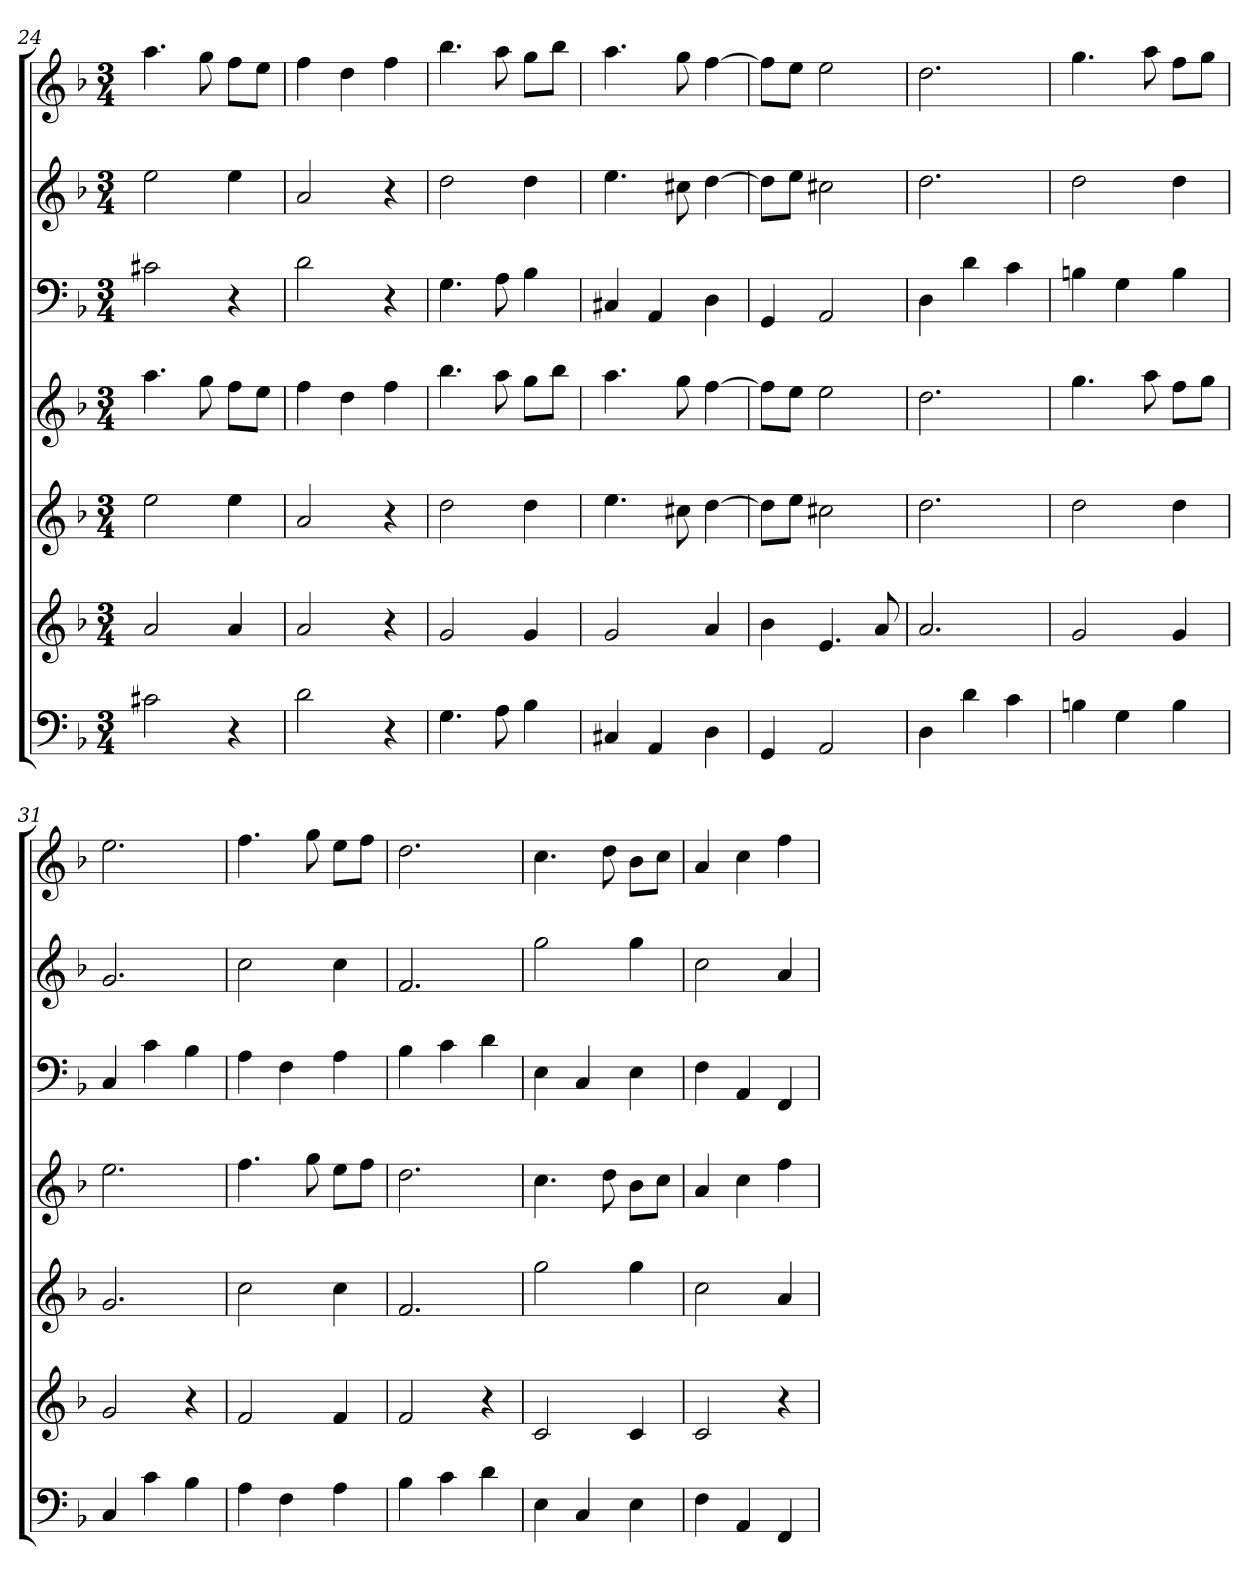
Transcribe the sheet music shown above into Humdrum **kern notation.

**kern	**kern	**kern	**kern	**kern	**kern	**kern
*part7	*part6	*part5	*part4	*part3	*part2	*part1
*staff7	*staff6	*staff5	*staff4	*staff3	*staff2	*staff1
*k[b-]	*k[b-]	*k[b-]	*k[b-]	*k[b-]	*k[b-]	*k[b-]
*F:	*F:	*F:	*F:	*F:	*F:	*F:
*M3/4	*M3/4	*M3/4	*M3/4	*M3/4	*M3/4	*M3/4
=24	=24	=24	=24	=24	=24	=24
2c#X	2a	2ee	4.aa	2c#X	2ee	4.aa
.	.	.	8gg	.	.	8gg
4r	4a	4ee	8ffL	4r	4ee	8ffL
.	.	.	8eeJ	.	.	8eeJ
=25	=25	=25	=25	=25	=25	=25
2d	2a	2a	4ff	2d	2a	4ff
.	.	.	4dd	.	.	4dd
4r	4r	4r	4ff	4r	4r	4ff
=26	=26	=26	=26	=26	=26	=26
4.G	2g	2dd	4.bb-	4.G	2dd	4.bb-
8A	.	.	8aa	8A	.	8aa
4B-	4g	4dd	8ggL	4B-	4dd	8ggL
.	.	.	8bb-J	.	.	8bb-J
=27	=27	=27	=27	=27	=27	=27
4C#X	2g	4.ee	4.aa	4C#X	4.ee	4.aa
4AA	.	.	.	4AA	.	.
.	.	8cc#X	8gg	.	8cc#X	8gg
4D	4a	[4dd	[4ff	4D	[4dd	[4ff
=28	=28	=28	=28	=28	=28	=28
4GG	4b-	8ddL]	8ffL]	4GG	8ddL]	8ffL]
.	.	8eeJ	8eeJ	.	8eeJ	8eeJ
2AA	4.e	2cc#X	2ee	2AA	2cc#X	2ee
.	8a	.	.	.	.	.
=29	=29	=29	=29	=29	=29	=29
4D	2.a	2.dd	2.dd	4D	2.dd	2.dd
4d	.	.	.	4d	.	.
4c	.	.	.	4c	.	.
=30	=30	=30	=30	=30	=30	=30
4Bn	2g	2dd	4.gg	4Bn	2dd	4.gg
4G	.	.	.	4G	.	.
.	.	.	8aa	.	.	8aa
4B	4g	4dd	8ffL	4B	4dd	8ffL
.	.	.	8ggJ	.	.	8ggJ
=31	=31	=31	=31	=31	=31	=31
4C	2g	2.g	2.ee	4C	2.g	2.ee
4c	.	.	.	4c	.	.
4B-	4r	.	.	4B-	.	.
=32	=32	=32	=32	=32	=32	=32
4A	2f	2cc	4.ff	4A	2cc	4.ff
4F	.	.	.	4F	.	.
.	.	.	8gg	.	.	8gg
4A	4f	4cc	8eeL	4A	4cc	8eeL
.	.	.	8ffJ	.	.	8ffJ
=33	=33	=33	=33	=33	=33	=33
4B-	2f	2.f	2.dd	4B-	2.f	2.dd
4c	.	.	.	4c	.	.
4d	4r	.	.	4d	.	.
=34	=34	=34	=34	=34	=34	=34
4E	2c	2gg	4.cc	4E	2gg	4.cc
4C	.	.	.	4C	.	.
.	.	.	8dd	.	.	8dd
4E	4c	4gg	8b-L	4E	4gg	8b-L
.	.	.	8ccJ	.	.	8ccJ
=35	=35	=35	=35	=35	=35	=35
4F	2c	2cc	4a	4F	2cc	4a
4AA	.	.	4cc	4AA	.	4cc
4FF	4r	4a	4ff	4FF	4a	4ff
=	=	=	=	=	=	=
*-	*-	*-	*-	*-	*-	*-
